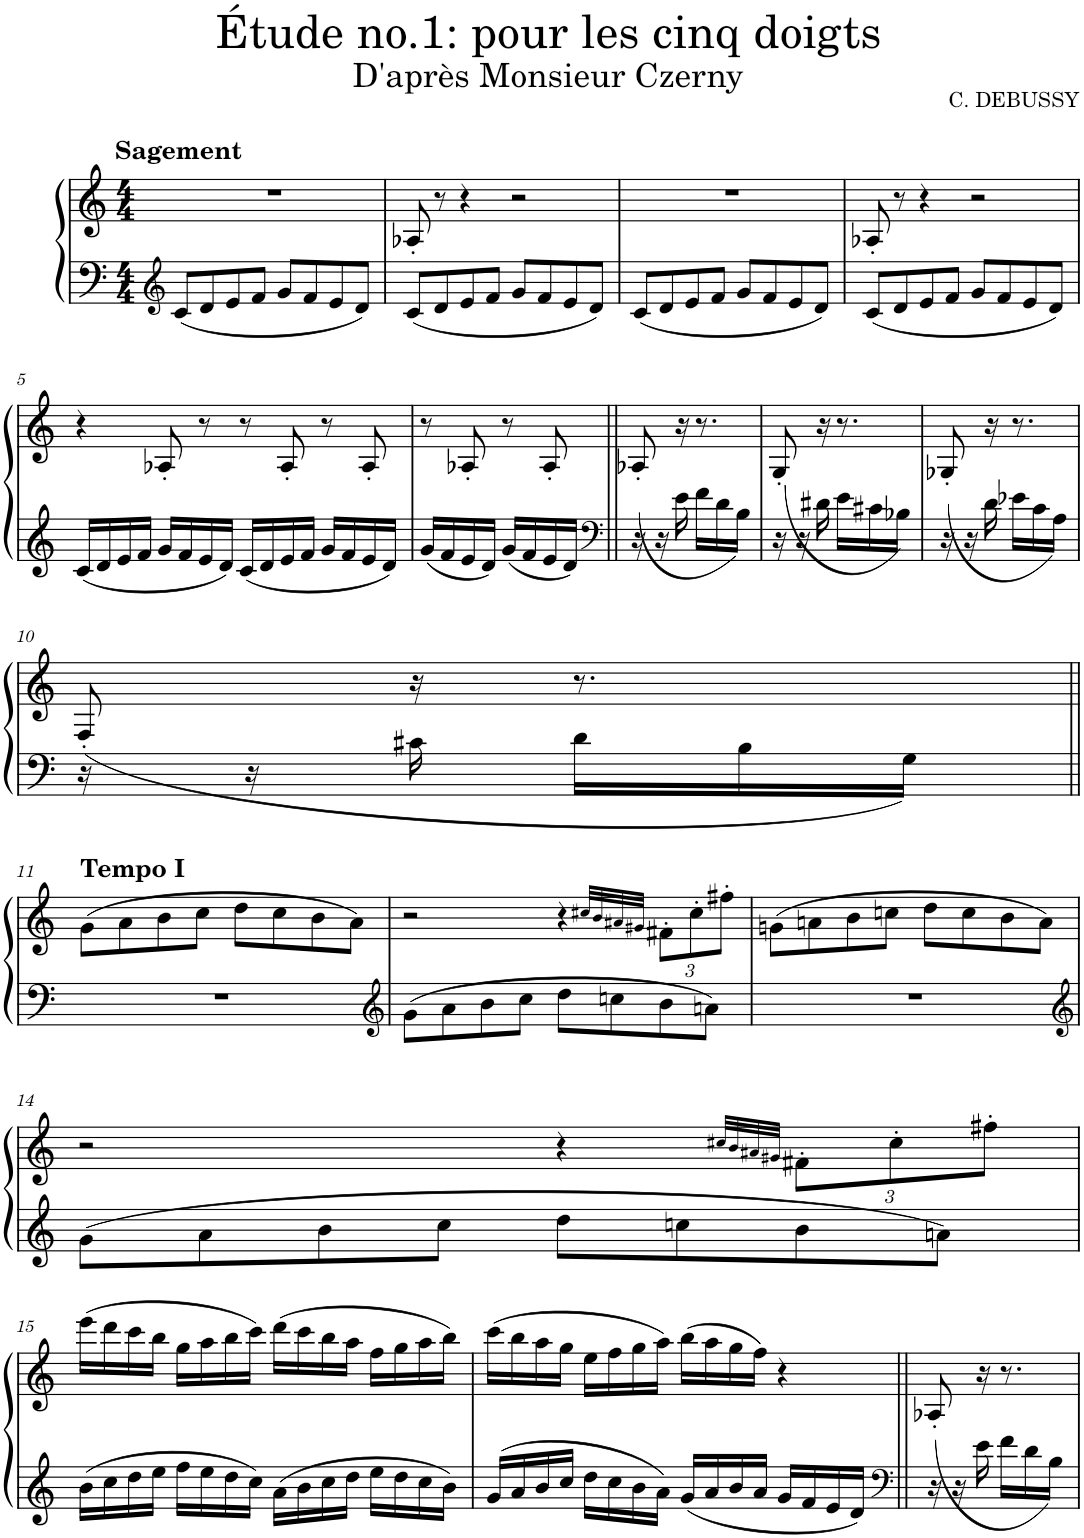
**kern	**kern
*part1	*part1
*staff2	*staff1
*I"Piano	*
*I'Pno.	*
*clefG2	*clefG2
*k[]	*k[]
*M4/4	*M4/4
=1	=1
!	!LO:TX:a:B:t=Sagement
8c/L	1r
8d/	.
8e/	.
8f/J	.
8g/L	.
8f/	.
8e/	.
8d/J	.
=2	=2
8c/L	8A-X'/
8d/	8r
8e/	4r
8f/J	.
8g/L	2r
8f/	.
8e/	.
8d/J	.
=3	=3
8c/L	1r
8d/	.
8e/	.
8f/J	.
8g/L	.
8f/	.
8e/	.
8d/J	.
=4	=4
8c/L	8A-X'/
8d/	8r
8e/	4r
8f/J	.
8g/L	2r
8f/	.
8e/	.
8d/J	.
!!LO:LB:g=z
=5	=5
16c/LL	4r
16d/	.
16e/	.
16f/JJ	.
16g/LL	8A-X'/
16f/	.
16e/	8r
16d/JJ	.
16c/LL	8r
16d/	.
16e/	8A-'/
16f/JJ	.
16g/LL	8r
16f/	.
16e/	8A-'/
16d/JJ	.
=6	=6
16g/LL	8r
16f/	.
16e/	8A-X'/
16d/JJ	.
16g/LL	8r
16f/	.
16e/	8A-'/
16d/JJ	.
=7||	=7||
*clefF4	*
16r	(8A-X'/
16r	.
16e\	16r
16f\LL	8.r
16d\	.
16B\JJ)	.
=8	=8
16r	(8G'/
16r	.
16d#X\	16r
16e\LL	8.r
16c#X\	.
16B-X\JJ)	.
=9	=9
16r	(8G-X'/
16r	.
16d\	16r
16e-X\LL	8.r
16c\	.
16A\JJ)	.
!!LO:LB:g=z
=10	=10
16r	(8F'/
16r	.
16c#X\	16r
16d\LL	8.r
16B\	.
16G\JJ)	.
!!LO:LB:g=z
=11||	=11||
!	!LO:TX:a:B:t=Tempo I
1r	(8g\L
.	8a\
.	8b\
.	8cc\J
.	8dd\L
.	8cc\
.	8b\
.	8a\J)
=12	=12
*clefG2	*
8g\L	2r
8a\	.
8b\	.
8cc\J	.
8dd\L	4r
8ccn\	.
.	32qcc#X/LLL
.	32qb/
.	32qa#X/
.	32qg#X/JJJ
*	*Xbrackettup
8b\	12f#X'\L
.	12cc#'\
8an\J	.
.	12ff#X'\J
=13	=13
1r	(8gn\L
.	8an\
.	8b\
.	8ccn\J
.	8dd\L
.	8cc\
.	8b\
.	8a\J)
!!LO:LB:g=z
=14	=14
*clefG2	*
8g\L	2r
8a\	.
8b\	.
8cc\J	.
8dd\L	4r
8ccn\	.
.	32qcc#X/LLL
.	32qb/
.	32qa#X/
.	32qg#X/JJJ
8b\	12f#X'\L
.	12cc#'\
8an\J	.
.	12ff#X'\J
!!LO:LB:g=z
=15	=15
16b\LL	(16eee\LL
16cc\	16ddd\
16dd\	16ccc\
16ee\JJ	16bb\JJ
16ff\LL	16gg\LL
16ee\	16aa\
16dd\	16bb\
16cc\JJ	16ccc\JJ)
16a\LL	(16ddd\LL
16b\	16ccc\
16cc\	16bb\
16dd\JJ	16aa\JJ
16ee\LL	16ff\LL
16dd\	16gg\
16cc\	16aa\
16b\JJ	16bb\JJ)
=16	=16
16g/LL	(16ccc\LL
16a/	16bb\
16b/	16aa\
16cc/JJ	16gg\JJ
16dd\LL	16ee\LL
16cc\	16ff\
16b\	16gg\
16a\JJ	16aa\JJ)
16g/LL	(16bb\LL
16a/	16aa\
16b/	16gg\
16a/JJ	16ff\JJ)
16g/LL	4r
16f/	.
16e/	.
16d/JJ	.
=17||	=17||
*clefF4	*
16r	(8A-X'/
16r	.
16e\	16r
16f\LL	8.r
16d\	.
16B\JJ)	.
=	=
*-	*-
